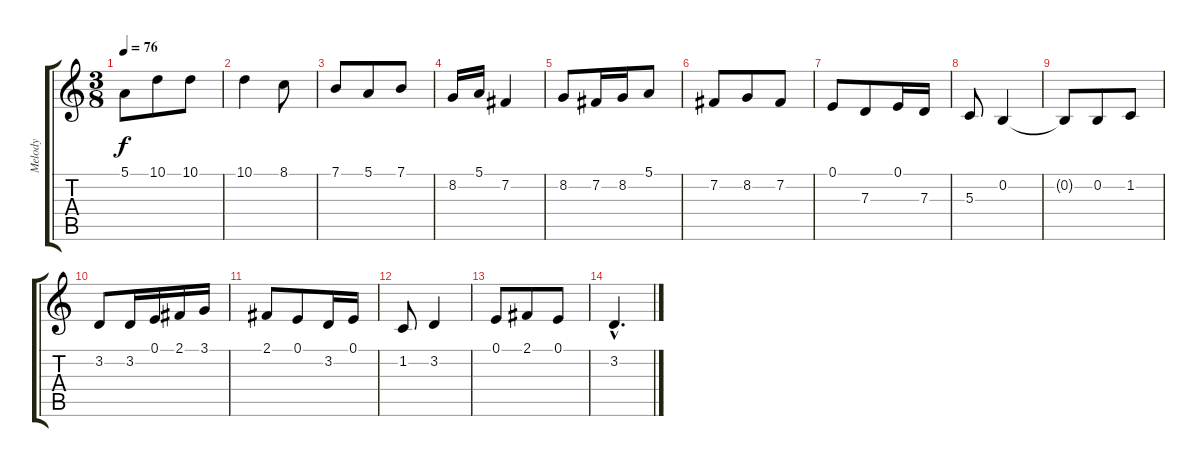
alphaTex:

\track ("Melody              " "Melody    ") {instrument altosax}
\staff {score tabs}
\tuning (E4 B3 G3 D3 A2 E2) {hide}
\ts (3 8)
\tempo 76
\clef g2
\ks c
5.1{t}.8{dy f} 10.1.8 10.1.8 |
10.1.4 8.1.8 |
7.1.8 5.1.8 7.1.8 |
8.2.16 5.1.16 7.2.4 |
8.2.8 7.2.16 8.2.16 5.1.8 |
7.2.8 8.2.8 7.2.8 |
0.1.8 7.3.8 0.1.16 7.3.16 |
5.3.8 0.2.4 |
0.2{t}.8 0.2.8 1.2.8 |
3.2.8 3.2.16 0.1.16 2.1.16 3.1.16 |
2.1.8 0.1.8 3.2.16 0.1.16 |
1.2.8 3.2.4 |
0.1.8 2.1.8 0.1.8 |
3.2{hac}.4{d}
